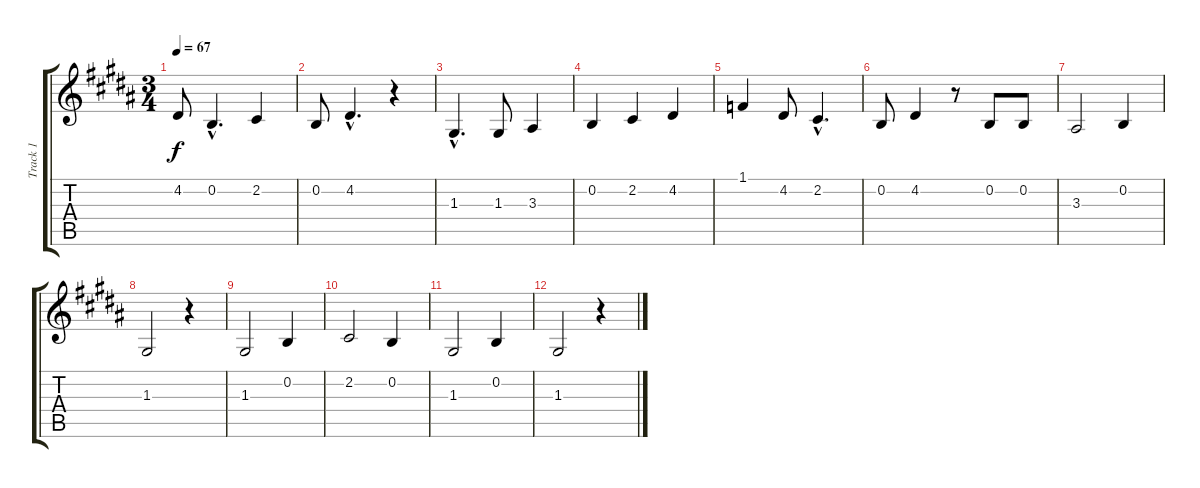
\track ("Track 1" "Track 1") {instrument flute}
\staff {score tabs}
\tuning (E4 B3 G3 D3 A2 E2) {hide}
\ts (3 4)
\tempo 67
\clef g2
\ks b
4.2.8{dy f} 0.2{hac}.4{d} 2.2.4 |
0.2.8 4.2{hac}.4{d} r.4 |
1.3{hac}.4{d} 1.3.8 3.3.4 |
0.2.4 2.2.4 4.2.4 |
1.1.4 4.2.8 2.2{hac}.4{d} |
0.2.8 4.2.4 r.8 0.2.8 0.2.8 |
3.3.2 0.2.4 |
1.3.2 r.4 |
1.3.2 0.2.4 |
2.2.2 0.2.4 |
1.3.2 0.2.4 |
1.3.2 r.4
